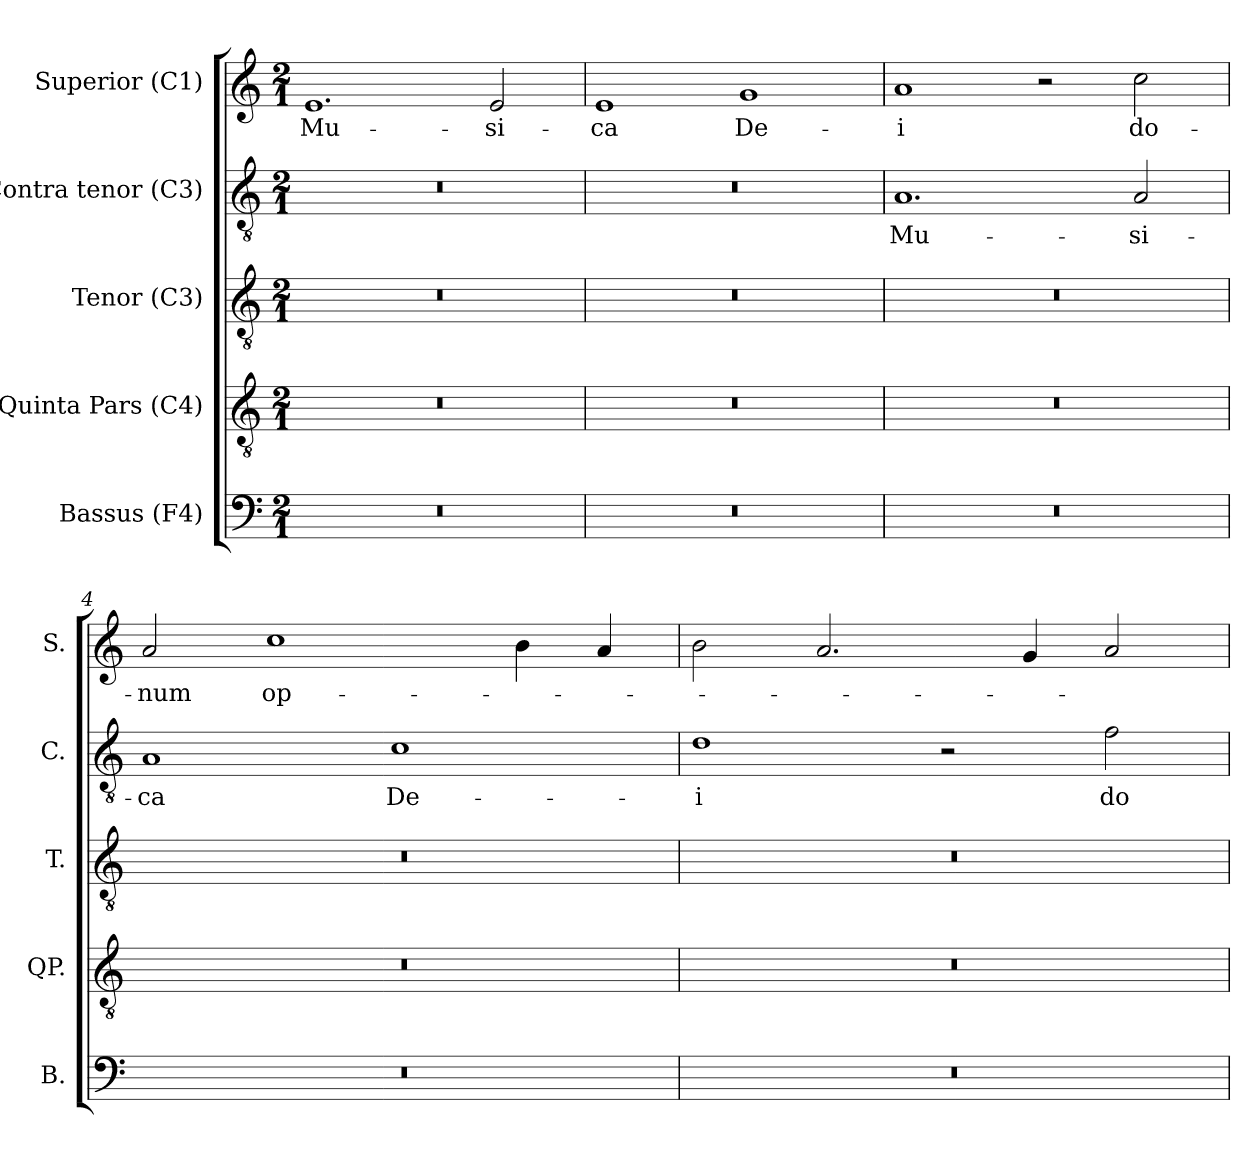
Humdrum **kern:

**kern	**kern	**kern	**kern	**text	**kern	**text
*part5	*part4	*part3	*part2	*part2	*part1	*part1
*staff5	*staff4	*staff3	*staff2	*staff2	*staff1	*staff1
*I"Bassus (F4)	*I"Quinta Pars (C4)	*I"Tenor (C3)	*I"Contra tenor (C3)	*	*I"Superior (C1)	*
*I'B.	*I'QP.	*I'T.	*I'C.	*	*I'S.	*
!!LO:PB:g=z
*clefF4	*clefGv2	*clefGv2	*clefGv2	*	*clefG2	*
*	*	*ITrd7c12	*ITrd7c12	*	*	*
*k[]	*k[]	*k[]	*k[]	*	*k[]	*
*C:	*C:	*C:	*C:	*	*C:	*
*M2/1	*M2/1	*M2/1	*M2/1	*	*M2/1	*
=1	=1	=1	=1	=1	=1	=1
!LO:N:vis=1	!LO:N:vis=1	!LO:N:vis=1	!LO:N:vis=1	!	!	!
!	!	!	!	!	!	!LO:LY:b:color=#000000
0r	0r	0r	0r	.	1.ei	Mu-
!	!	!	!	!	!	!LO:LY:b:color=#000000
.	.	.	.	.	2ei/	-si-
=2	=2	=2	=2	=2	=2	=2
!LO:N:vis=1	!LO:N:vis=1	!LO:N:vis=1	!LO:N:vis=1	!	!	!
!	!	!	!	!	!	!LO:LY:b:color=#000000
0r	0r	0r	0r	.	1ei	-ca
!	!	!	!	!	!	!LO:LY:b:color=#000000
.	.	.	.	.	1gi	De-
=3	=3	=3	=3	=3	=3	=3
!LO:N:vis=1	!LO:N:vis=1	!LO:N:vis=1	!	!	!	!
!	!	!	!	!LO:LY:b:color=#000000	!	!
!	!	!	!	!	!	!LO:LY:b:color=#000000
0r	0r	0r	1.AAi	Mu-	1ai	-i
.	.	.	.	.	2r	.
!	!	!	!	!LO:LY:b:color=#000000	!	!
!	!	!	!	!	!	!LO:LY:b:color=#000000
.	.	.	2AAi/	-si-	2cci\	do-
=4	=4	=4	=4	=4	=4	=4
!LO:N:vis=1	!LO:N:vis=1	!LO:N:vis=1	!	!	!	!
!	!	!	!	!LO:LY:b:color=#000000	!	!
!	!	!	!	!	!	!LO:LY:b:color=#000000
0r	0r	0r	1AAi	-ca	2ai/	-num
!	!	!	!	!	!	!LO:LY:b:color=#000000
.	.	.	.	.	1cci	op-
!	!	!	!	!LO:LY:b:color=#000000	!	!
.	.	.	1Ci	De-	.	.
.	.	.	.	.	4bi\	.
.	.	.	.	.	4ai/	.
=5	=5	=5	=5	=5	=5	=5
!LO:N:vis=1	!LO:N:vis=1	!LO:N:vis=1	!	!	!	!
!	!	!	!	!LO:LY:b:color=#000000	!	!
0r	0r	0r	1Di	-i	2bi\	.
.	.	.	.	.	2.ai/	.
.	.	.	2r	.	.	.
.	.	.	.	.	4gi/	.
!	!	!	!	!LO:LY:b:color=#000000	!	!
.	.	.	2Fi\	do-	2ai/	.
=	=	=	=	=	=	=
*-	*-	*-	*-	*-	*-	*-
